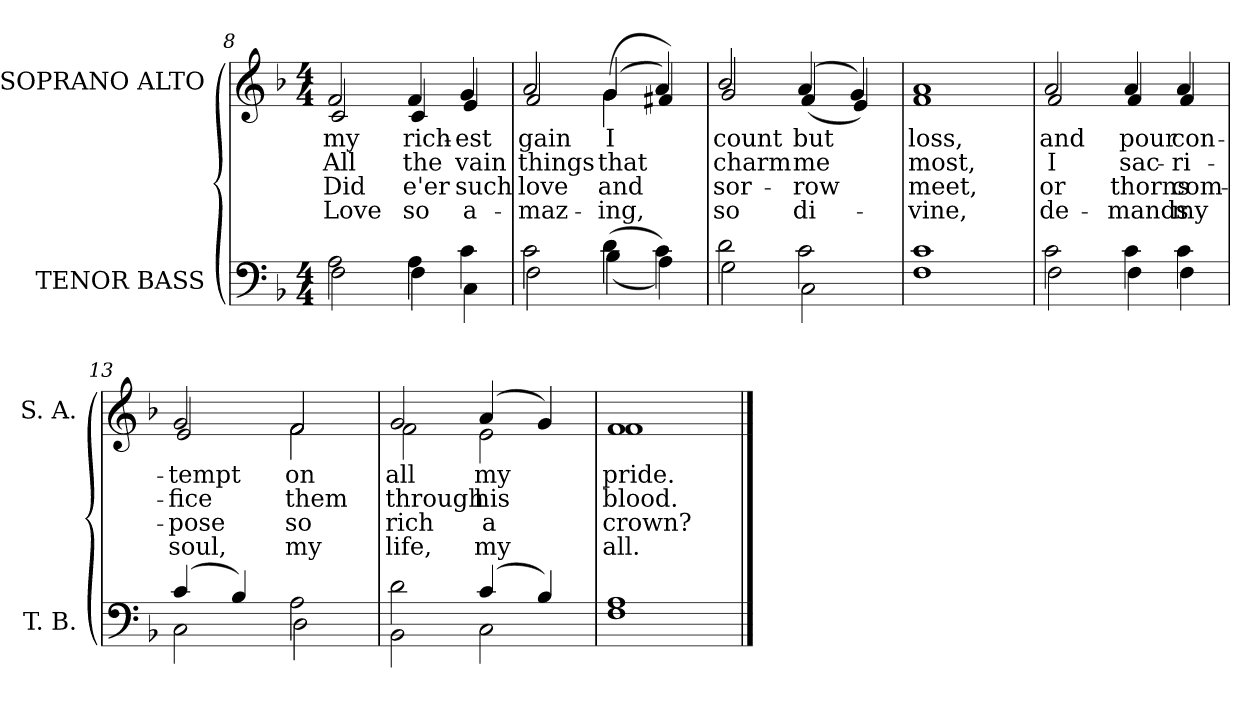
**kern	**kern	**text	**text	**text	**text
*part2	*part1	*part1	*part1	*part1	*part1
*staff2	*staff1	*staff1	*staff1	*staff1	*staff1
*I"TENOR BASS	*I"SOPRANO ALTO	*	*	*	*
*I'T. B.	*I'S. A.	*	*	*	*
*clefF4	*clefG2	*	*	*	*
*k[b-]	*k[b-]	*	*	*	*
*F:	*F:	*	*	*	*
*M4/4	*M4/4	*	*	*	*
=8	=8	=8	=8	=8	=8
*^	*	*	*	*	*
!	!	!	!LO:LY:b:color=#000000	!LO:LY:b:color=#000000	!LO:LY:b:color=#000000	!LO:LY:b:color=#000000
*	*	*^	*	*	*	*
2Ai\	2Fi\	2fi/	2ci/	my	All	Did	Love
!	!	!	!	!LO:LY:b:color=#000000	!LO:LY:b:color=#000000	!LO:LY:b:color=#000000	!LO:LY:b:color=#000000
4Ai\	4Fi\	4fi/	4ci/	rich-	the	e'er	so
!	!	!	!	!LO:LY:b:color=#000000	!LO:LY:b:color=#000000	!LO:LY:b:color=#000000	!LO:LY:b:color=#000000
4ci\	4Ci\	4gi/	4ei/	-est	vain	such	a-
!!LO:LB:g=z	!!
=9	=9	=9	=9	=9	=9	=9	=9
!	!	!	!	!LO:LY:b:color=#000000	!LO:LY:b:color=#000000	!LO:LY:b:color=#000000	!LO:LY:b:color=#000000
2ci\	2Fi\	2ai/	2fi/	gain	things	love	-maz-
!	!	!	!	!LO:LY:b:color=#000000	!LO:LY:b:color=#000000	!LO:LY:b:color=#000000	!LO:LY:b:color=#000000
(4di\	(4B-i\	(4gi/	(4gi\	I	that	and	-ing,
4ci\)	4Ai\)	4ai/)	4f#Xi/)	.	.	.	.
=10	=10	=10	=10	=10	=10	=10	=10
!	!	!	!	!LO:LY:b:color=#000000	!LO:LY:b:color=#000000	!LO:LY:b:color=#000000	!LO:LY:b:color=#000000
2di\	2Gi\	2b-i/	2gi/	count	charm	sor-	so
!	!	!	!	!LO:LY:b:color=#000000	!LO:LY:b:color=#000000	!LO:LY:b:color=#000000	!LO:LY:b:color=#000000
2ci\	2Ci\	(4ai/	(4fi/	but	me	-row	di-
.	.	4gi/)	4ei/)	.	.	.	.
=11	=11	=11	=11	=11	=11	=11	=11
!	!	!	!	!LO:LY:b:color=#000000	!LO:LY:b:color=#000000	!LO:LY:b:color=#000000	!LO:LY:b:color=#000000
1ci	1Fi	1ai	1fi	loss,	most,	meet,	-vine,
=12	=12	=12	=12	=12	=12	=12	=12
!	!	!	!	!LO:LY:b:color=#000000	!LO:LY:b:color=#000000	!LO:LY:b:color=#000000	!LO:LY:b:color=#000000
2ci\	2Fi\	2ai/	2fi/	and	I	or	de-
!	!	!	!	!LO:LY:b:color=#000000	!LO:LY:b:color=#000000	!LO:LY:b:color=#000000	!LO:LY:b:color=#000000
4ci\	4Fi\	4ai/	4fi/	pour	sac-	thorns	-mands
!	!	!	!	!LO:LY:b:color=#000000	!LO:LY:b:color=#000000	!LO:LY:b:color=#000000	!LO:LY:b:color=#000000
4ci\	4Fi\	4ai/	4fi/	con-	-ri-	com-	my
!!LO:PB:g=z	!!
=13	=13	=13	=13	=13	=13	=13	=13
!	!	!	!	!LO:LY:b:color=#000000	!LO:LY:b:color=#000000	!LO:LY:b:color=#000000	!LO:LY:b:color=#000000
(4ci/	2Ci\	2gi/	2ei/	-tempt	-fice	-pose	soul,
4B-i/)	.	.	.	.	.	.	.
!	!	!	!	!LO:LY:b:color=#000000	!LO:LY:b:color=#000000	!LO:LY:b:color=#000000	!LO:LY:b:color=#000000
2Ai\	2Di\	2fi/	2fi\	on	them	so	my
=14	=14	=14	=14	=14	=14	=14	=14
!	!	!	!	!LO:LY:b:color=#000000	!LO:LY:b:color=#000000	!LO:LY:b:color=#000000	!LO:LY:b:color=#000000
2di\	2BB-i\	2gi/	2fi\	all	through	rich	life,
!	!	!	!	!LO:LY:b:color=#000000	!LO:LY:b:color=#000000	!LO:LY:b:color=#000000	!LO:LY:b:color=#000000
(4ci/	2Ci\	(4ai/	2ei\	my	his	a	my
4B-i/)	.	4gi/)	.	.	.	.	.
=15	=15	=15	=15	=15	=15	=15	=15
!	!	!	!	!LO:LY:b:color=#000000	!LO:LY:b:color=#000000	!LO:LY:b:color=#000000	!LO:LY:b:color=#000000
1Ai	1Fi	1fi	1fi	pride.	blood.	crown?	all.
*v	*v	*	*	*	*	*	*
*	*v	*v	*	*	*	*
==	==	==	==	==	==
*-	*-	*-	*-	*-	*-
